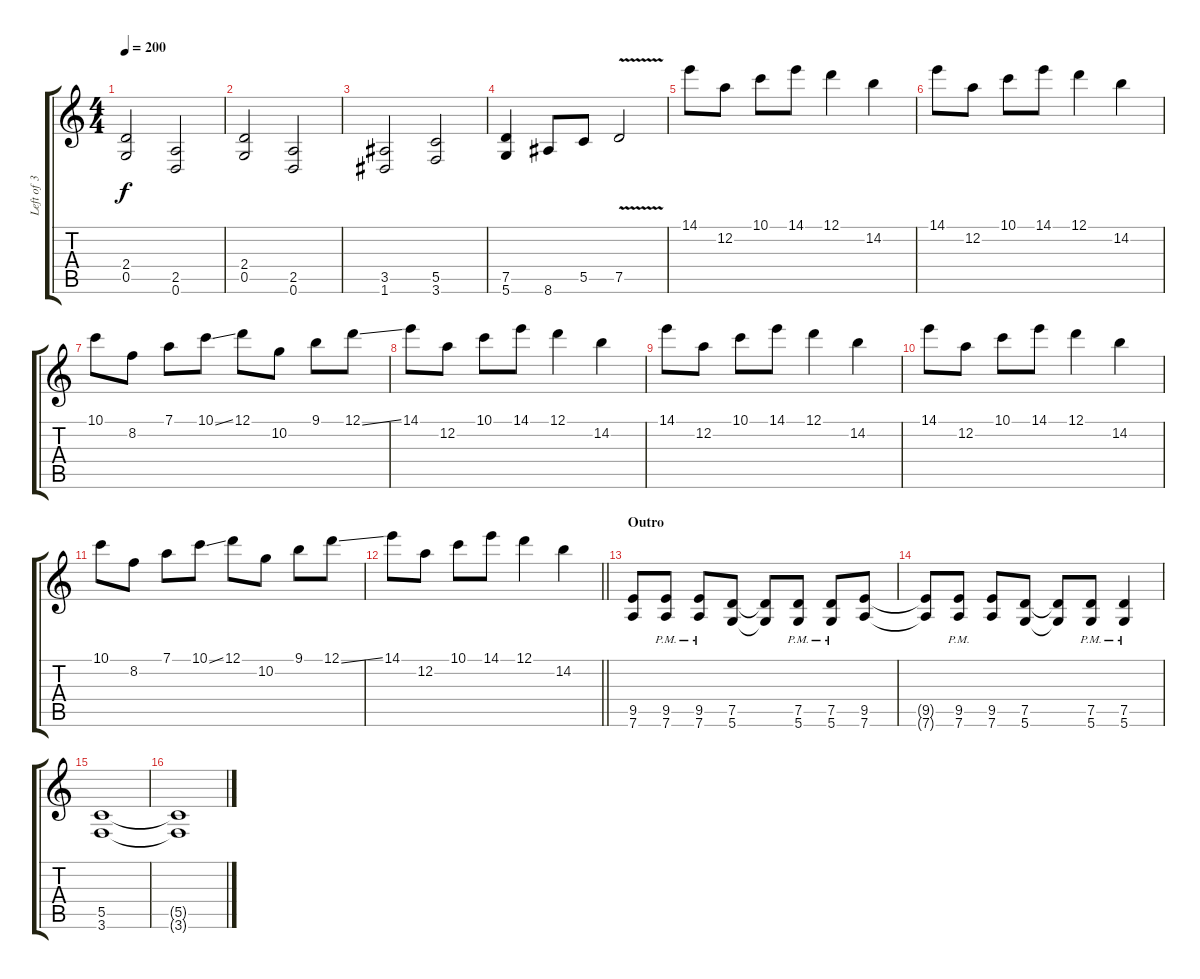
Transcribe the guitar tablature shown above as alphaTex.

\track ("Left of 3" "Left of 3") {mute instrument overdrivenguitar}
\staff {score tabs}
\tuning (D4 A3 F3 C3 G2 D2) {hide}
\ts (4 4)
\tempo 200
\clef g2
\ks c
(2.4 0.5).2{dy f} (2.5 0.6).2 |
(2.4 0.5).2 (2.5 0.6).2 |
(3.5 1.6).2 (5.5 3.6).2 |
(7.5 5.6).4 8.6.8 5.5.8 7.5{v}.2 |
14.1.8 12.2.8 10.1.8 14.1.8 12.1.4 14.2.4 |
14.1.8 12.2.8 10.1.8 14.1.8 12.1.4 14.2.4 |
10.1.8 8.2.8 7.1.8 10.1{ss}.8 12.1.8 10.2.8 9.1.8 12.1{ss}.8 |
14.1.8 12.2.8 10.1.8 14.1.8 12.1.4 14.2.4 |
14.1.8 12.2.8 10.1.8 14.1.8 12.1.4 14.2.4 |
14.1.8 12.2.8 10.1.8 14.1.8 12.1.4 14.2.4 |
10.1.8 8.2.8 7.1.8 10.1{ss}.8 12.1.8 10.2.8 9.1.8 12.1{ss}.8 |
\barLineRight lightlight
14.1.8 12.2.8 10.1.8 14.1.8 12.1.4 14.2.4 |
\section ("" "Outro")
(9.5 7.6).8 (9.5{pm} 7.6{pm}).8 (9.5{pm} 7.6{pm}).8 (7.5 5.6).8 (7.5{t} 5.6{t}).8 (7.5{pm} 5.6{pm}).8 (7.5{pm} 5.6{pm}).8 (9.5 7.6).8 |
(9.5{t} 7.6{t}).8 (9.5{pm} 7.6{pm}).8 (9.5 7.6).8 (7.5 5.6).8 (7.5{t} 5.6{t}).8 (7.5{pm} 5.6{pm}).8 (7.5{pm} 5.6{pm}).4 |
(5.5 3.6).1 |
(5.5{t} 3.6{t}).1
